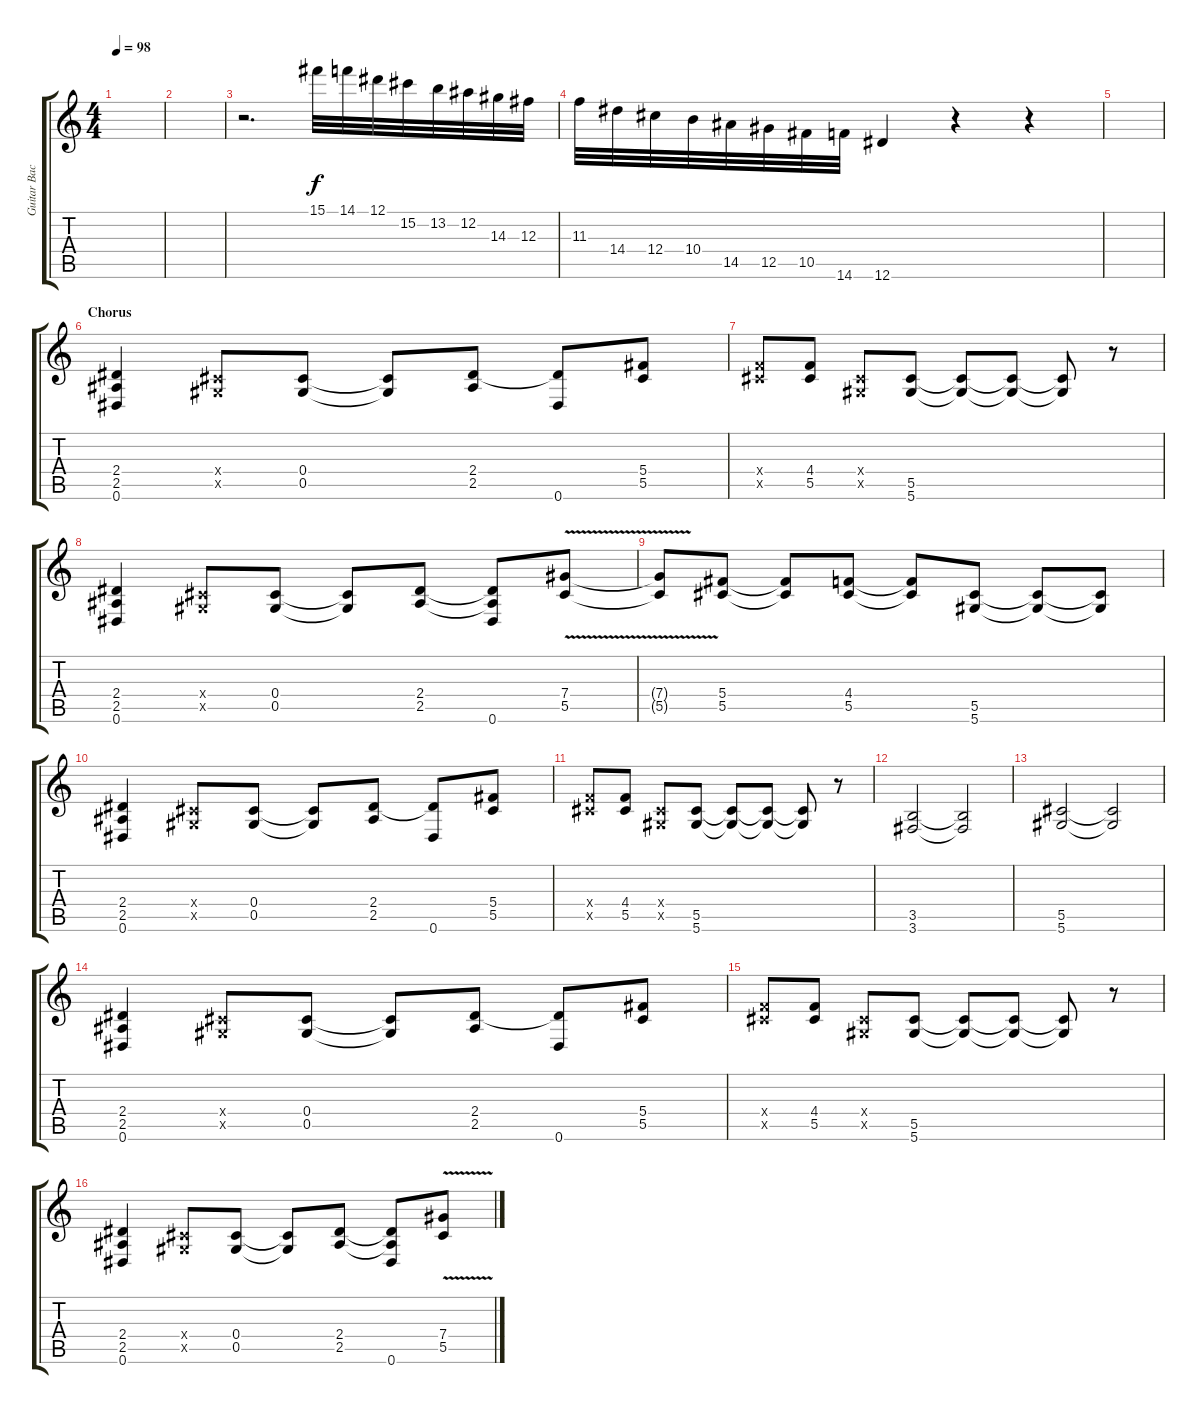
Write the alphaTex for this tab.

\track ("Guitar Back (Solo)" "Guitar Bac") {instrument distortionguitar}
\staff {score tabs}
\tuning (Eb4 Bb3 Gb3 Db3 Ab2 Eb2) {hide}
\ts (4 4)
\tempo 98
\clef g2
\ks c
|
|
r.2{d} 15.1.32 14.1.32 12.1.32 15.2.32 13.2.32 12.2.32 14.3.32 12.3.32 |
11.3.32 14.4.32 12.4.32 10.4.32 14.5.32 12.5.32 10.5.32 14.6.32 12.6.4 r.4 r.4 |
|
\section ("" "Chorus")
(2.4 2.5 0.6).4 (0.4{x} 0.5{x}).8 (0.4 0.5).8 (0.4{t} 0.5{t}).8 (2.4 2.5).8 (2.4{t} 0.6).8 (5.4 5.5).8 |
(4.4{x} 5.5{x}).8 (4.4 5.5).8 (0.4{x} 0.5{x}).8 (5.5 5.6).8 (5.5{t} 5.6{t}).8 (5.5{t} 5.6{t}).8 (5.5{t} 5.6{t}).8 r.8 |
(2.4 2.5 0.6).4 (0.4{x} 0.5{x}).8 (0.4 0.5).8 (0.4{t} 0.5{t}).8 (2.4 2.5).8 (2.4{t} 2.5{t} 0.6).8 (7.4{v} 5.5{v}).8 |
(7.4{t} 5.5{t}).8 (5.4 5.5).8 (5.4{t} 5.5{t}).8 (4.4 5.5).8 (4.4{t} 5.5{t}).8 (5.5 5.6).8 (5.5{t} 5.6{t}).8 (5.5{t} 5.6{t}).8 |
(2.4 2.5 0.6).4 (0.4{x} 0.5{x}).8 (0.4 0.5).8 (0.4{t} 0.5{t}).8 (2.4 2.5).8 (2.4{t} 0.6).8 (5.4 5.5).8 |
(4.4{x} 5.5{x}).8 (4.4 5.5).8 (0.4{x} 0.5{x}).8 (5.5 5.6).8 (5.5{t} 5.6{t}).8 (5.5{t} 5.6{t}).8 (5.5{t} 5.6{t}).8 r.8 |
(3.5 3.6).2 (3.5{t} 3.6{t}).2 |
(5.5 5.6).2 (5.5{t} 5.6{t}).2 |
(2.4 2.5 0.6).4 (0.4{x} 0.5{x}).8 (0.4 0.5).8 (0.4{t} 0.5{t}).8 (2.4 2.5).8 (2.4{t} 0.6).8 (5.4 5.5).8 |
(4.4{x} 5.5{x}).8 (4.4 5.5).8 (0.4{x} 0.5{x}).8 (5.5 5.6).8 (5.5{t} 5.6{t}).8 (5.5{t} 5.6{t}).8 (5.5{t} 5.6{t}).8 r.8 |
(2.4 2.5 0.6).4 (0.4{x} 0.5{x}).8 (0.4 0.5).8 (0.4{t} 0.5{t}).8 (2.4 2.5).8 (2.4{t} 2.5{t} 0.6).8 (7.4{v} 5.5{v}).8
